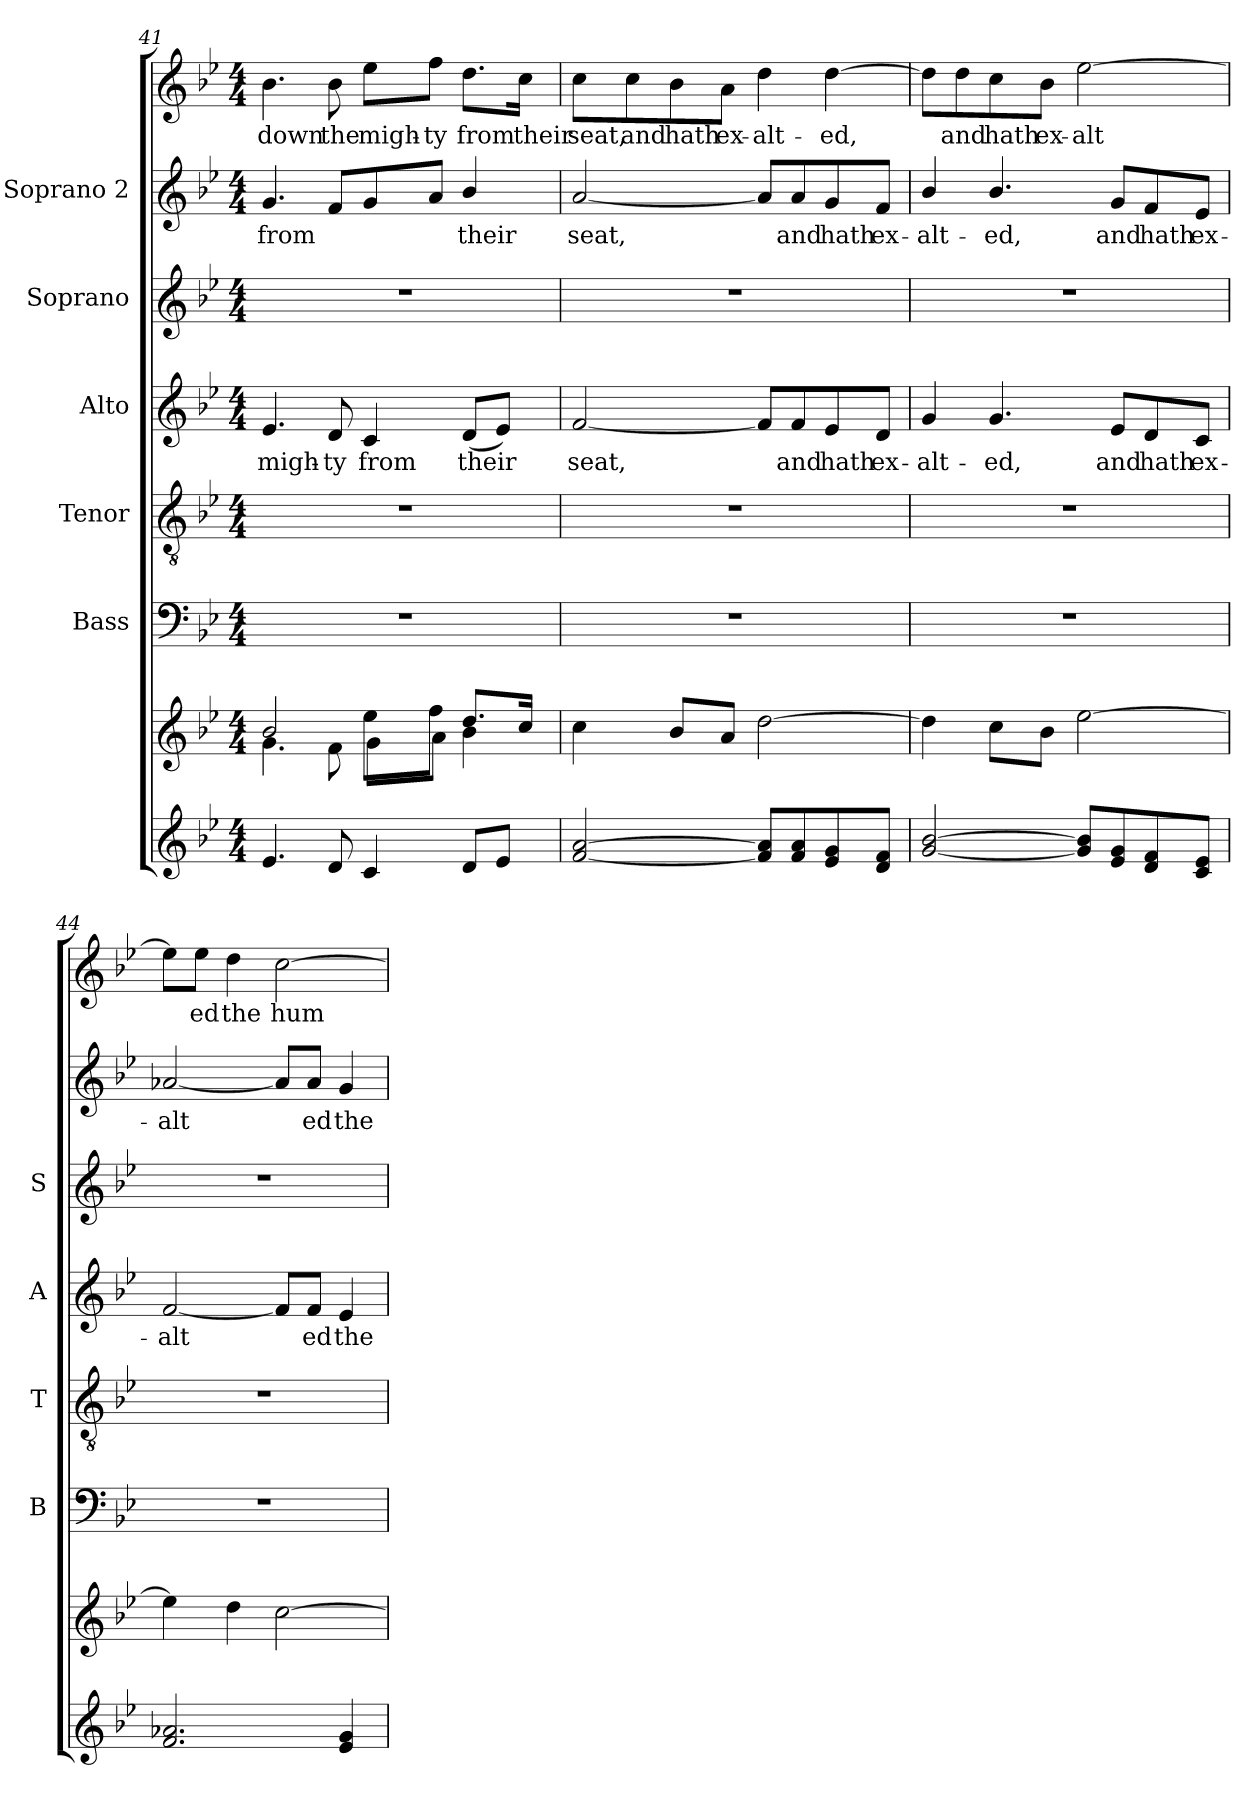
**kern	**kern	**kern	**kern	**kern	**text	**kern	**kern	**text	**kern	**text
*part7	*part6	*part5	*part4	*part3	*part3	*part2	*part1	*part1	*part1	*part1
*staff8	*staff7	*staff6	*staff5	*staff4	*staff4	*staff3	*staff2	*staff2	*staff1	*staff1
*	*	*I"Bass	*I"Tenor	*I"Alto	*	*I"Soprano	*I"Soprano 2	*	*	*
*	*	*I'B	*I'T	*I'A	*	*I'S	*	*	*	*
*clefG2	*clefG2	*clefF4	*clefGv2	*clefG2	*	*clefG2	*clefG2	*	*clefG2	*
*k[b-e-]	*k[b-e-]	*k[b-e-]	*k[b-e-]	*k[b-e-]	*	*k[b-e-]	*k[b-e-]	*	*k[b-e-]	*
*B-:	*B-:	*B-:	*B-:	*B-:	*	*B-:	*B-:	*	*B-:	*
*M4/4	*M4/4	*M4/4	*M4/4	*M4/4	*	*M4/4	*M4/4	*	*M4/4	*
=41	=41	=41	=41	=41	=41	=41	=41	=41	=41	=41
*	*^	*	*	*	*	*	*	*	*	*
!	!	!	!	!	!	!LO:LY:b	!	!	!LO:LY:b	!	!LO:LY:b
4.e-/	2b-/	4.g\	1r	1r	4.e-/	migh-	1r	4.g/	from	4.b-\	down
!	!	!	!	!	!	!LO:LY:b	!	!	!	!	!LO:LY:b
8d/	.	8f\	.	.	8d/	-ty	.	8f/L	.	8b-\	the
!	!	!	!	!	!	!LO:LY:b	!	!	!	!	!LO:LY:b
4c/	8ee-\L	8g\L	.	.	4c/	from	.	8g/	.	8ee-\L	migh-
!	!	!	!	!	!	!	!	!	!	!	!LO:LY:b
.	8ff\J	8a\J	.	.	.	.	.	8a/J	.	8ff\J	-ty
!	!	!	!	!	!	!LO:LY:b	!	!	!LO:LY:b	!	!LO:LY:b
8d/L	8.dd/L	4b-\	.	.	(<8d/L	their	.	4b-/	their	8.dd\L	from
8e-/J	.	.	.	.	8e-/J)	.	.	.	.	.	.
!	!	!	!	!	!	!	!	!	!	!	!LO:LY:b
.	16cc/Jk	.	.	.	.	.	.	.	.	16cc\Jk	their
*	*v	*v	*	*	*	*	*	*	*	*	*
=42	=42	=42	=42	=42	=42	=42	=42	=42	=42	=42
!	!	!	!	!	!LO:LY:b	!	!	!LO:LY:b	!	!LO:LY:b
[2f/ [2a/	4cc\	1r	1r	[2f/	seat,	1r	[2a/	seat,	8cc\L	seat,
!	!	!	!	!	!	!	!	!	!	!LO:LY:b
.	.	.	.	.	.	.	.	.	8cc\	and
!	!	!	!	!	!	!	!	!	!	!LO:LY:b
.	8b-/L	.	.	.	.	.	.	.	8b-\	hath
!	!	!	!	!	!	!	!	!	!	!LO:LY:b
.	8a/J	.	.	.	.	.	.	.	8a\J	ex-
!	!	!	!	!	!	!	!	!	!	!LO:LY:b
8f/] 8a/]L	[2dd\	.	.	8f/L]	.	.	8a/L]	.	4dd\	-alt-
!	!	!	!	!	!LO:LY:b	!	!	!LO:LY:b	!	!
8f/ 8a/	.	.	.	8f/	and	.	8a/	and	.	.
!	!	!	!	!	!LO:LY:b	!	!	!LO:LY:b	!	!LO:LY:b
8e-/ 8g/	.	.	.	8e-/	hath	.	8g/	hath	[4dd\	-ed,
!	!	!	!	!	!LO:LY:b	!	!	!LO:LY:b	!	!
8d/ 8f/J	.	.	.	8d/J	ex-	.	8f/J	ex-	.	.
!!LO:PB:g=z
=43	=43	=43	=43	=43	=43	=43	=43	=43	=43	=43
!	!	!	!	!	!LO:LY:b	!	!	!LO:LY:b	!	!
[2g/ [2b-/	4dd\]	1r	1r	4g/	-alt-	1r	4b-/	alt-	8dd\L]	.
!	!	!	!	!	!	!	!	!	!	!LO:LY:b
.	.	.	.	.	.	.	.	.	8dd\	-and
!	!	!	!	!	!LO:LY:b	!	!	!LO:LY:b	!	!LO:LY:b
.	8cc\L	.	.	4.g/	-ed,	.	4.b-/	-ed,	8cc\	hath
!	!	!	!	!	!	!	!	!	!	!LO:LY:b
.	8b-\J	.	.	.	.	.	.	.	8b-\J	ex-
!	!	!	!	!	!	!	!	!	!	!LO:LY:b
8g/] 8b-/]L	[2ee-\	.	.	.	.	.	.	.	[2ee-\	-alt­
!	!	!	!	!	!LO:LY:b	!	!	!LO:LY:b	!	!
8e-/ 8g/	.	.	.	8e-/L	and	.	8g/L	and	.	.
!	!	!	!	!	!LO:LY:b	!	!	!LO:LY:b	!	!
8d/ 8f/	.	.	.	8d/	hath	.	8f/	hath	.	.
!	!	!	!	!	!LO:LY:b	!	!	!LO:LY:b	!	!
8c/ 8e-/J	.	.	.	8c/J	ex-	.	8e-/J	ex-	.	.
=44	=44	=44	=44	=44	=44	=44	=44	=44	=44	=44
!	!	!	!	!	!LO:LY:b	!	!	!LO:LY:b	!	!
2.f/ 2.a-X/	4ee-\]	1r	1r	[2f/	-alt­	1r	[2a-X/	alt­	8ee-\L]	.
!	!	!	!	!	!	!	!	!	!	!LO:LY:b
.	.	.	.	.	.	.	.	.	8ee-\J	-ed
!	!	!	!	!	!	!	!	!	!	!LO:LY:b
.	4dd\	.	.	.	.	.	.	.	4dd\	the
!	!	!	!	!	!	!	!	!	!	!LO:LY:b
.	[2cc\	.	.	8f/L]	.	.	8a-/L]	.	[2cc\	hum­
!	!	!	!	!	!LO:LY:b	!	!	!LO:LY:b	!	!
.	.	.	.	8f/J	ed	.	8a-/J	ed	.	.
!	!	!	!	!	!LO:LY:b	!	!	!LO:LY:b	!	!
4e-/ 4g/	.	.	.	4e-/	the	.	4g/	the	.	.
=	=	=	=	=	=	=	=	=	=	=
*-	*-	*-	*-	*-	*-	*-	*-	*-	*-	*-
